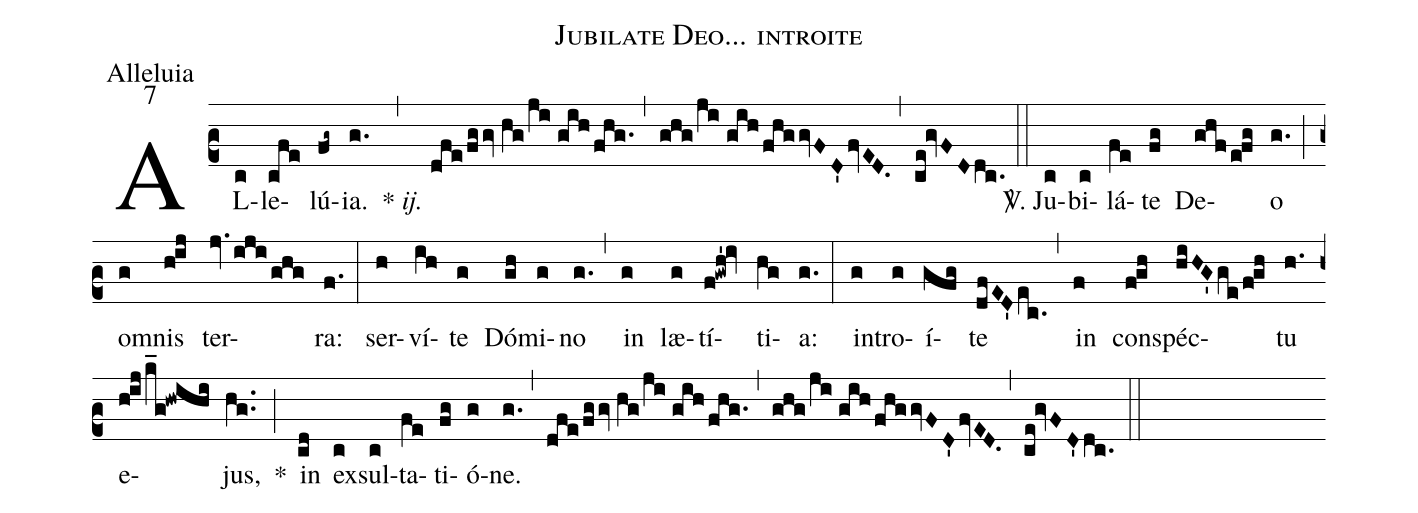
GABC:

name: Jubilate Deo... introite;
office-part: Alleluia;
mode: 7;
%%
(c2) AL(c)le(cfe)lú(fg~)ia.(g.) {*} <i>ij.</i>(,) (dfe/fggv//hg/ji//gih/fhg.) (,) (ghg/ji//gih/fhggvFD'fvED.) (,) (ce!gvFDdc.) (::)
<sp>V/</sp>. Ju(c)bi(c)lá(fe)te(fg) De(ghf/e!fg)o(g.) (;) om(g)nis(h!ij) ter(jv.iji/ghg)ra:(f.) (:)
ser(h)ví(ih)te(g) Dó(gh)mi(g)no(g.) (,) in(g) læ(g)tí(f!gwh'!iv)ti(hg)a:(g.) (:)
in(g)tro(g)í(gfg)te(dfED'ec.) (,) in(f) con(f!gh)spéc(hiHG'ge/f!gh)tu(h.) e(h!ij/k_g!hwihi)jus,(hg..) *(;) in(cd) ex(c)sul(c)ta(fe)ti(fg)ó(g)ne.(g.) (,) (dfe/fggv//hg/ji//gih/fhg.) (,) (ghg/ji//gih/fhggvFD'fvED.) (,) (ce!gvFD'dc.) (::)
